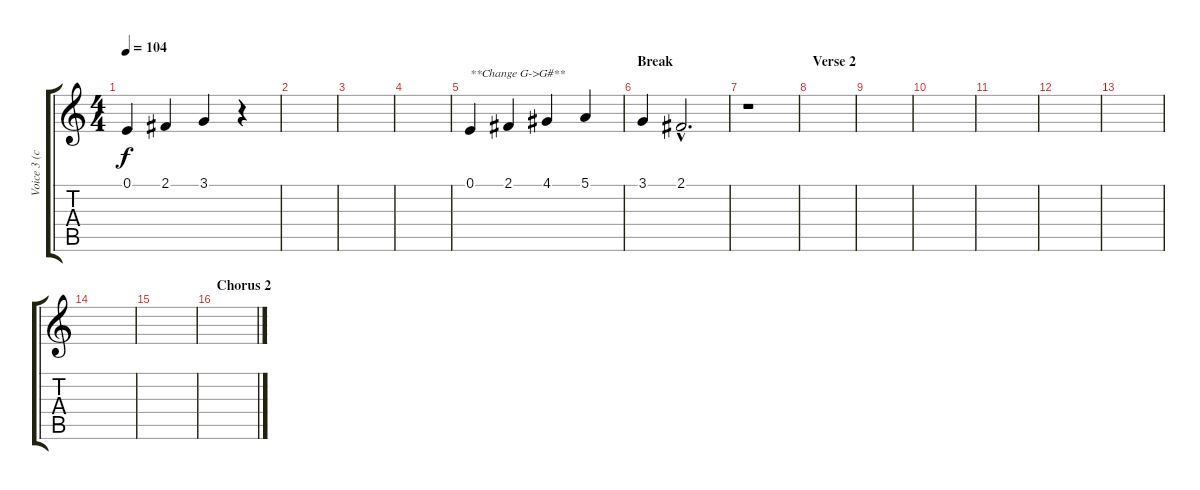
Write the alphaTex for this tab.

\track ("Voice 3 (choruses)" "Voice 3 (c") {instrument sopranosax}
\staff {score tabs}
\tuning (E4 B3 G3 D3 A2 E2) {hide}
\ts (4 4)
\tempo 104
\clef g2
\ks c
0.1.4{dy f} 2.1.4 3.1.4 r.4 |
|
|
|
0.1.4{txt "**Change G->G#**"} 2.1.4 4.1.4 5.1.4 |
\section ("" "Break")
3.1.4 2.1{hac}.2{d} |
r.1 |
\section ("" "Verse 2")
|
|
|
|
|
|
|
|
\section ("" "Chorus 2")
